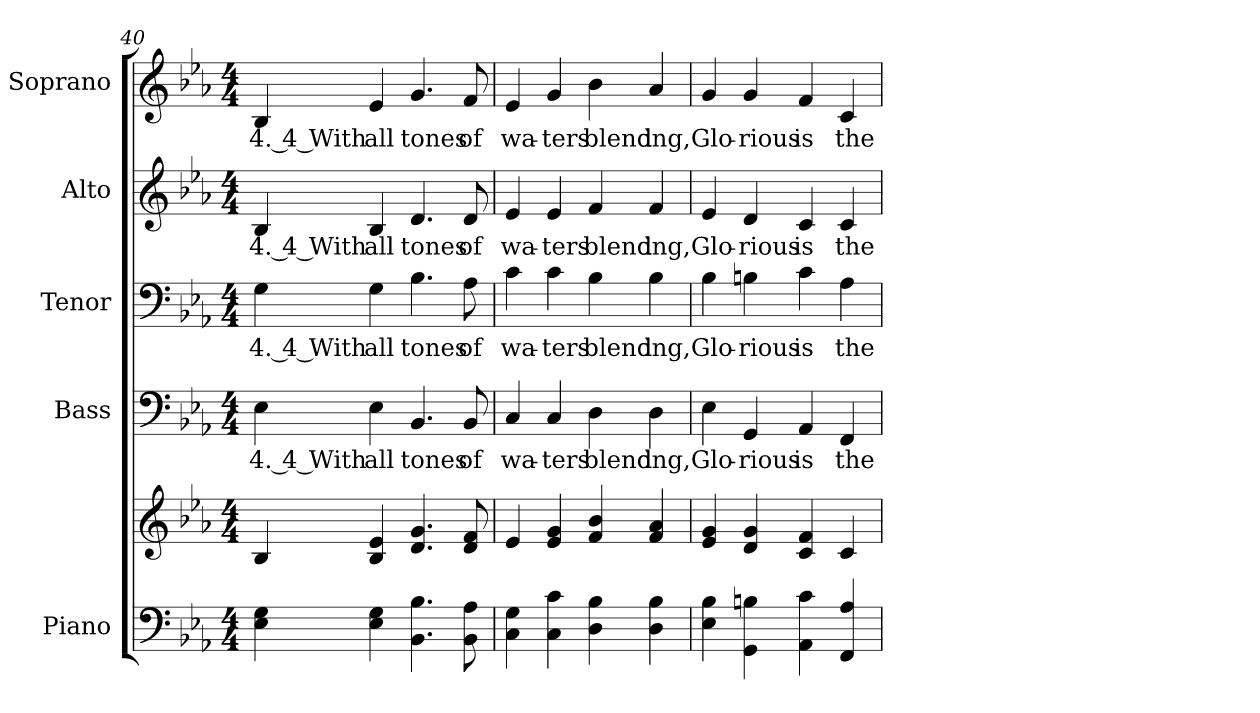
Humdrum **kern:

**kern	**kern	**kern	**text	**kern	**text	**kern	**text	**kern	**text
*part5	*part5	*part4	*part4	*part3	*part3	*part2	*part2	*part1	*part1
*staff6	*staff5	*staff4	*staff4	*staff3	*staff3	*staff2	*staff2	*staff1	*staff1
*I"Piano	*	*I"Bass	*	*I"Tenor	*	*I"Alto	*	*I"Soprano	*
*I'Pno.	*	*I'B.	*	*I'T.	*	*I'A.	*	*I'S.	*
*clefF4	*clefG2	*clefF4	*	*clefF4	*	*clefG2	*	*clefG2	*
*k[b-e-a-]	*k[b-e-a-]	*k[b-e-a-]	*	*k[b-e-a-]	*	*k[b-e-a-]	*	*k[b-e-a-]	*
*E-:	*E-:	*E-:	*	*E-:	*	*E-:	*	*E-:	*
*M4/4	*M4/4	*M4/4	*	*M4/4	*	*M4/4	*	*M4/4	*
=40	=40	=40	=40	=40	=40	=40	=40	=40	=40
!	!	!	!LO:LY:b:color=#000000	!	!	!	!	!	!
!	!	!	!	!	!LO:LY:b:color=#000000	!	!	!	!
!	!	!	!	!	!	!	!LO:LY:b:color=#000000	!	!
!	!	!	!	!	!	!	!	!	!LO:LY:b:color=#000000
4E-i\ 4Gi	4B-i/	4E-i\	4. 4 With	4Gi\	4. 4 With	4B-i/	4. 4 With	4B-i/	4. 4 With
!	!	!	!LO:LY:b:color=#000000	!	!	!	!	!	!
!	!	!	!	!	!LO:LY:b:color=#000000	!	!	!	!
!	!	!	!	!	!	!	!LO:LY:b:color=#000000	!	!
!	!	!	!	!	!	!	!	!	!LO:LY:b:color=#000000
4E-i\ 4Gi	4B-i/ 4e-i	4E-i\	all	4Gi\	all	4B-i/	all	4e-i/	all
!	!	!	!LO:LY:b:color=#000000	!	!	!	!	!	!
!	!	!	!	!	!LO:LY:b:color=#000000	!	!	!	!
!	!	!	!	!	!	!	!LO:LY:b:color=#000000	!	!
!	!	!	!	!	!	!	!	!	!LO:LY:b:color=#000000
4.BB-i\ 4.B-i	4.di/ 4.gi	4.BB-i/	tones	4.B-i\	tones	4.di/	tones	4.gi/	tones
!	!	!	!LO:LY:b:color=#000000	!	!	!	!	!	!
!	!	!	!	!	!LO:LY:b:color=#000000	!	!	!	!
!	!	!	!	!	!	!	!LO:LY:b:color=#000000	!	!
!	!	!	!	!	!	!	!	!	!LO:LY:b:color=#000000
8BB-i\ 8A-i	8di/ 8fi	8BB-i/	of	8A-i\	of	8di/	of	8fi/	of
!!LO:LB:g=z
=41	=41	=41	=41	=41	=41	=41	=41	=41	=41
!	!	!	!LO:LY:b:color=#000000	!	!	!	!	!	!
!	!	!	!	!	!LO:LY:b:color=#000000	!	!	!	!
!	!	!	!	!	!	!	!LO:LY:b:color=#000000	!	!
!	!	!	!	!	!	!	!	!	!LO:LY:b:color=#000000
4Ci\ 4Gi	4e-i/	4Ci/	wa-	4ci\	wa-	4e-i/	wa-	4e-i/	wa-
!	!	!	!LO:LY:b:color=#000000	!	!	!	!	!	!
!	!	!	!	!	!LO:LY:b:color=#000000	!	!	!	!
!	!	!	!	!	!	!	!LO:LY:b:color=#000000	!	!
!	!	!	!	!	!	!	!	!	!LO:LY:b:color=#000000
4Ci\ 4ci	4e-i/ 4gi	4Ci/	-ters	4ci\	-ters	4e-i/	-ters	4gi/	-ters
!	!	!	!LO:LY:b:color=#000000	!	!	!	!	!	!
!	!	!	!	!	!LO:LY:b:color=#000000	!	!	!	!
!	!	!	!	!	!	!	!LO:LY:b:color=#000000	!	!
!	!	!	!	!	!	!	!	!	!LO:LY:b:color=#000000
4Di\ 4B-i	4fi/ 4b-i	4Di\	blend	4B-i\	blend	4fi/	blend	4b-i\	blend
!	!	!	!LO:LY:b:color=#000000	!	!	!	!	!	!
!	!	!	!	!	!LO:LY:b:color=#000000	!	!	!	!
!	!	!	!	!	!	!	!LO:LY:b:color=#000000	!	!
!	!	!	!	!	!	!	!	!	!LO:LY:b:color=#000000
4Di\ 4B-i	4fi/ 4a-i	4Di\	ing,	4B-i\	ing,	4fi/	ing,	4a-i/	ing,
=42	=42	=42	=42	=42	=42	=42	=42	=42	=42
!	!	!	!LO:LY:b:color=#000000	!	!	!	!	!	!
!	!	!	!	!	!LO:LY:b:color=#000000	!	!	!	!
!	!	!	!	!	!	!	!LO:LY:b:color=#000000	!	!
!	!	!	!	!	!	!	!	!	!LO:LY:b:color=#000000
4E-i\ 4B-i	4e-i/ 4gi	4E-i\	Glo-	4B-i\	Glo-	4e-i/	Glo-	4gi/	Glo-
!	!	!	!LO:LY:b:color=#000000	!	!	!	!	!	!
!	!	!	!	!	!LO:LY:b:color=#000000	!	!	!	!
!	!	!	!	!	!	!	!LO:LY:b:color=#000000	!	!
!	!	!	!	!	!	!	!	!	!LO:LY:b:color=#000000
4GGi\ 4Bni	4di/ 4gi	4GGi/	-rious	4Bni\	-rious	4di/	-rious	4gi/	-rious
!	!	!	!LO:LY:b:color=#000000	!	!	!	!	!	!
!	!	!	!	!	!LO:LY:b:color=#000000	!	!	!	!
!	!	!	!	!	!	!	!LO:LY:b:color=#000000	!	!
!	!	!	!	!	!	!	!	!	!LO:LY:b:color=#000000
4AA-i\ 4ci	4ci/ 4fi	4AA-i/	is	4ci\	is	4ci/	is	4fi/	is
!	!	!	!LO:LY:b:color=#000000	!	!	!	!	!	!
!	!	!	!	!	!LO:LY:b:color=#000000	!	!	!	!
!	!	!	!	!	!	!	!LO:LY:b:color=#000000	!	!
!	!	!	!	!	!	!	!	!	!LO:LY:b:color=#000000
4FFi/ 4A-i	4ci/	4FFi/	the	4A-i\	the	4ci/	the	4ci/	the
=	=	=	=	=	=	=	=	=	=
*-	*-	*-	*-	*-	*-	*-	*-	*-	*-
